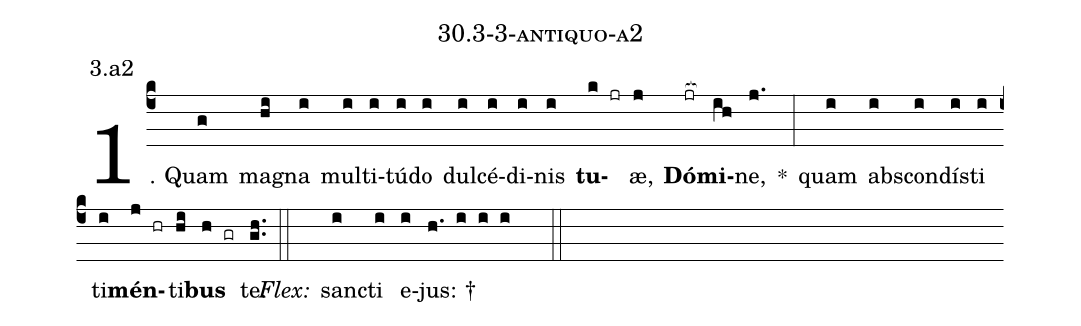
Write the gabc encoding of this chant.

name: 30.3-3-antiquo-a2;
annotation: 3.a2;
%%
(c4)1. Quam(g) ma(hi)gna(i) mul(i)ti(i)tú(i)do(i) dul(i)cé(i)di(i)nis(i) <b>tu</b>(k jr)æ,(j) <b>Dó</b>(jr[ocb:1{])<b>mi</b>(ih[ocb:0}])ne,(j.) *(:) quam(i) abs(i)con(i)dís(i)ti(i) ti(i)<b>mén</b>(j hr)ti(hi)<b>bus</b>(h gr) te.(gh..) (::)
<i>Flex:</i>()  sanc(i)ti(i) e(i)jus: †(h. i i i  ::)
